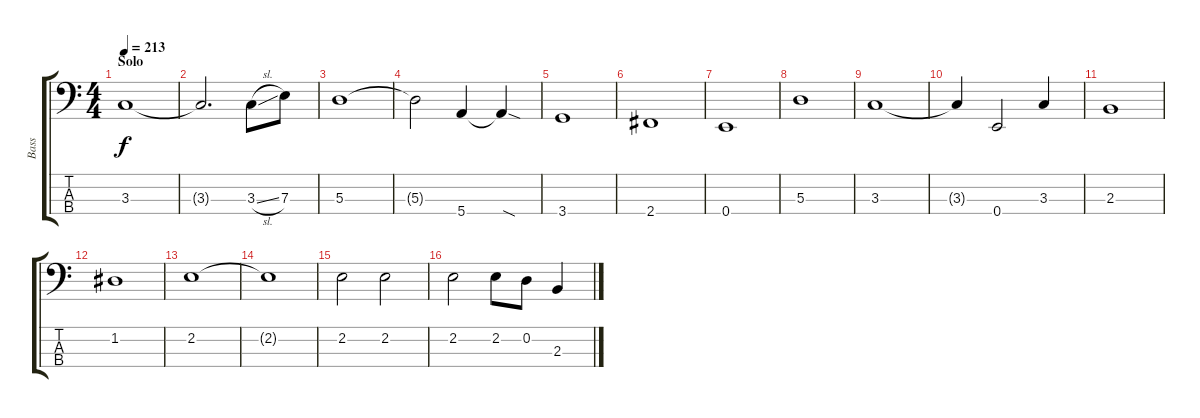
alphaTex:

\track ("Bass" "Bass") {instrument electricbassfinger}
\staff {score tabs}
\tuning (G2 D2 A1 E1) {hide}
\ts (4 4)
\section ("" "Solo")
\tempo 213
\clef f4
\ks c
3.3.1{dy f} |
3.3{t}.2{d} 3.3{sl}.8 7.3.8 |
5.3.1 |
5.3{t}.2 5.4.4 5.4{sod t}.4 |
3.4.1 |
2.4.1 |
0.4.1 |
5.3.1 |
3.3.1 |
3.3{t}.4 0.4.2 3.3.4 |
2.3.1 |
1.2.1 |
2.2.1 |
2.2{t}.1 |
2.2.2 2.2.2 |
2.2.2 2.2.8 0.2.8 2.3.4
